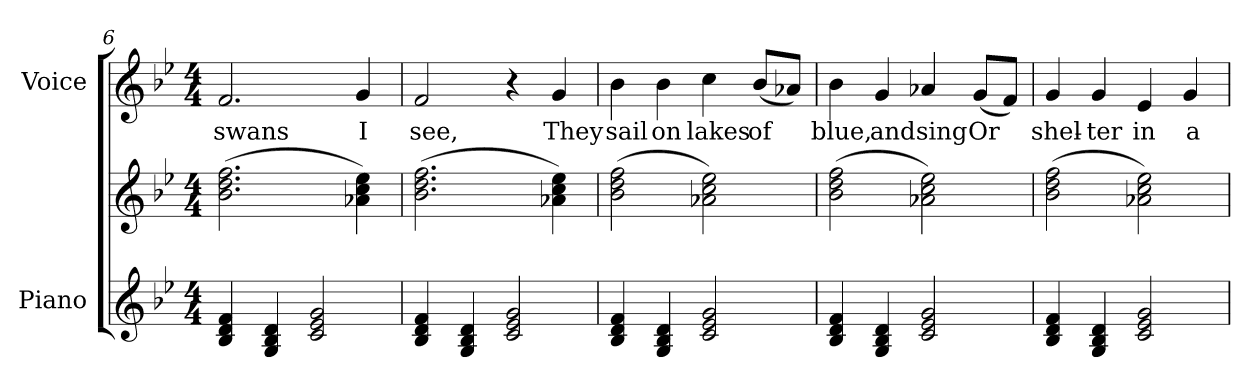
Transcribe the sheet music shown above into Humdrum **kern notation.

**kern	**kern	**kern	**text
*part2	*part2	*part1	*part1
*staff3	*staff2	*staff1	*staff1
*I"Piano	*	*I"Voice	*
*I'Pno	*	*	*
*clefG2	*clefG2	*clefG2	*
*k[b-e-]	*k[b-e-]	*k[b-e-]	*
*M4/4	*M4/4	*M4/4	*
=6	=6	=6	=6
!	!	!	!LO:LY:b
4B-/ 4d/ 4f/	(>2.b-\ 2.dd\ 2.ff\	2.f/	swans
4G/ 4B-/ 4d/	.	.	.
2c/ 2e-/ 2g/	.	.	.
!	!	!	!LO:LY:b
.	4a-X\ 4cc\ 4ee-\)	4g/	I
=7	=7	=7	=7
!	!	!	!LO:LY:b
4B-/ 4d/ 4f/	(>2.b-\ 2.dd\ 2.ff\	2f/	see,
4G/ 4B-/ 4d/	.	.	.
2c/ 2e-/ 2g/	.	4r	.
!	!	!	!LO:LY:b
.	4a-X\ 4cc\ 4ee-\)	4g/	They
=8	=8	=8	=8
!	!	!	!LO:LY:b
4B-/ 4d/ 4f/	(>2b-\ 2dd\ 2ff\	4b-\	sail
!	!	!	!LO:LY:b
4G/ 4B-/ 4d/	.	4b-\	on
!	!	!	!LO:LY:b
2c/ 2e-/ 2g/	2a-X\ 2cc\ 2ee-\)	4cc\	lakes
!	!	!	!LO:LY:b
.	.	(<8b-/L	of
.	.	8a-X/J)	.
=9	=9	=9	=9
!	!	!	!LO:LY:b
4B-/ 4d/ 4f/	(>2b-\ 2dd\ 2ff\	4b-\	blue,
!	!	!	!LO:LY:b
4G/ 4B-/ 4d/	.	4g/	and
!	!	!	!LO:LY:b
2c/ 2e-/ 2g/	2a-X\ 2cc\ 2ee-\)	4a-X/	sing
!	!	!	!LO:LY:b
.	.	(<8g/L	Or
.	.	8f/J)	.
!!LO:LB:g=z
=10	=10	=10	=10
!	!	!	!LO:LY:b
4B-/ 4d/ 4f/	(>2b-\ 2dd\ 2ff\	4g/	shel-
!	!	!	!LO:LY:b
4G/ 4B-/ 4d/	.	4g/	-ter
!	!	!	!LO:LY:b
2c/ 2e-/ 2g/	2a-X\ 2cc\ 2ee-\)	4e-/	in
!	!	!	!LO:LY:b
.	.	4g/	a
=	=	=	=
*-	*-	*-	*-
